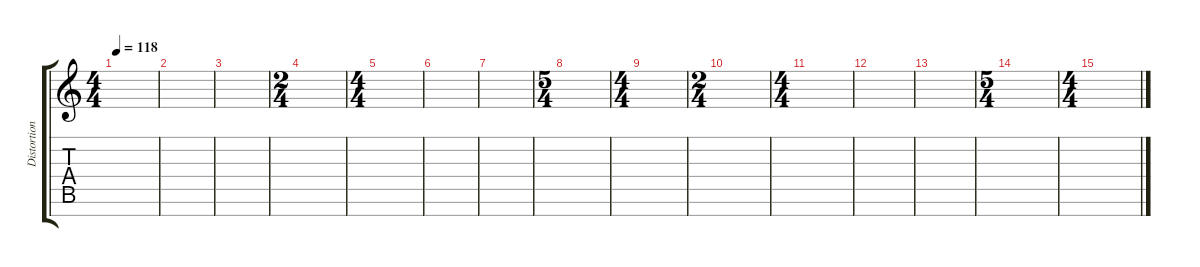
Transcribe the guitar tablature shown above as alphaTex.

\track ("Distortion Guitar" "Distortion") {instrument overdrivenguitar}
\staff {score tabs}
\tuning (E4 B3 G3 D3 A2 E2 B1) {hide}
\ts (4 4)
\tempo 118
\clef g2
\ks c
|
|
|
\ts (2 4)
|
\ts (4 4)
|
|
|
\ts (5 4)
|
\ts (4 4)
|
\ts (2 4)
|
\ts (4 4)
|
|
|
\ts (5 4)
|
\ts (4 4)
